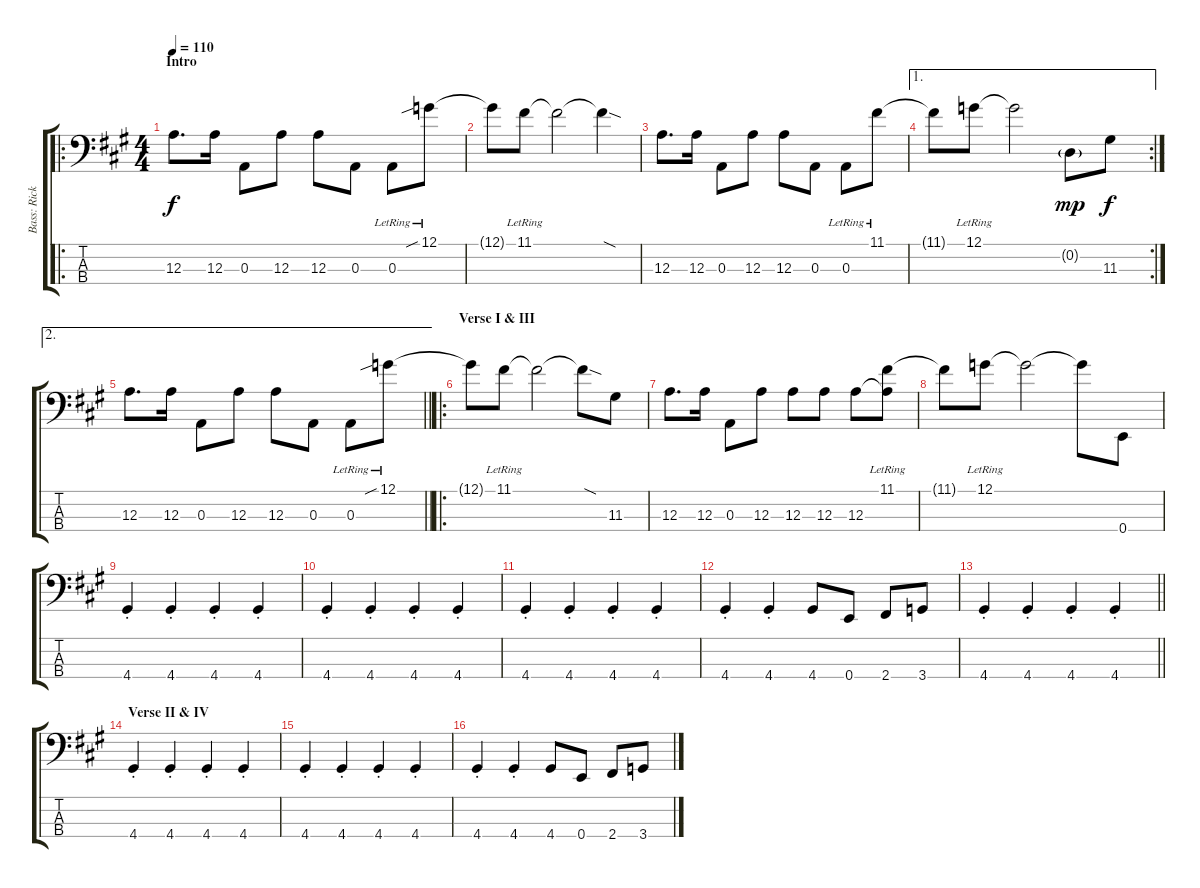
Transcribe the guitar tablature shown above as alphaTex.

\track ("Bass: Rick Wills" "Bass: Rick") {instrument electricbassfinger}
\staff {score tabs}
\tuning (G2 D2 A1 E1) {hide}
\ro
\ts (4 4)
\section ("" "Intro")
\tempo 110
\clef f4
\ks a
12.3.8{d dy f instrument electricbassfinger} 12.3.16 0.3.8 12.3.8 12.3.8 0.3.8 0.3{lr}.8 12.1{sib lr}.8 |
12.1{t}.8 11.1{lr}.8 11.1{t}.2 11.1{sod t}.4 |
12.3.8{d} 12.3.16 0.3.8 12.3.8 12.3.8 0.3.8 0.3{lr}.8 11.1{lr}.8 |
\ae 1
\rc 2
11.1{t}.8 12.1{lr}.8 12.1{t}.2 0.2{g}.8{dy mp} 11.3.8{dy f} |
\ae 2
\barLineRight lightlight
12.3.8{d} 12.3.16 0.3.8 12.3.8 12.3.8 0.3.8 0.3{lr}.8 12.1{sib lr}.8 |
\ro
\section ("" "Verse I & III")
12.1{t}.8 11.1{lr}.8 11.1{t}.2 11.1{sod t}.8 11.3.8 |
12.3.8{d} 12.3.16 0.3.8 12.3.8 12.3.8 12.3.8 12.3.8 (11.1{lr} 12.3{t}).8 |
11.1{t}.8 12.1{lr}.8 12.1{t}.2 12.1{t}.8 0.4.8 |
4.4{st}.4 4.4{st}.4 4.4{st}.4 4.4{st}.4 |
4.4{st}.4 4.4{st}.4 4.4{st}.4 4.4{st}.4 |
4.4{st}.4 4.4{st}.4 4.4{st}.4 4.4{st}.4 |
4.4{st}.4 4.4{st}.4 4.4.8 0.4.8 2.4.8 3.4.8 |
\barLineRight lightlight
4.4{st}.4 4.4{st}.4 4.4{st}.4 4.4{st}.4 |
\section ("" "Verse II & IV")
4.4{st}.4 4.4{st}.4 4.4{st}.4 4.4{st}.4 |
4.4{st}.4 4.4{st}.4 4.4{st}.4 4.4{st}.4 |
4.4{st}.4 4.4{st}.4 4.4.8 0.4.8 2.4.8 3.4.8
